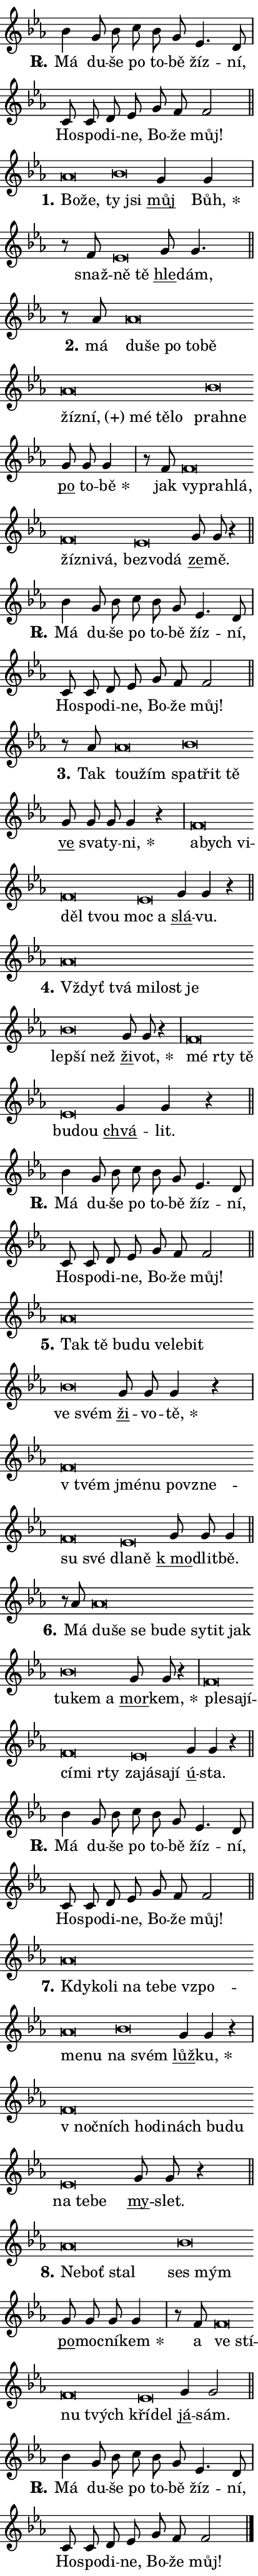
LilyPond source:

\version "2.24.0"
\header { tagline = "" }
\paper {
  indent = 0\cm
  top-margin = 0\cm
  right-margin = 0.13\cm % to fit lyric hyphens
  bottom-margin = 0\cm
  left-margin = 0\cm
  paper-width = 7\cm
  page-breaking = #ly:one-page-breaking
  system-system-spacing.basic-distance = #11
  score-system-spacing.basic-distance = #11
  ragged-last = ##f
}


%% Author: Thomas Morley
%% https://lists.gnu.org/archive/html/lilypond-user/2020-05/msg00002.html
#(define (line-position grob)
"Returns position of @var[grob} in current system:
   @code{'start}, if at first time-step
   @code{'end}, if at last time-step
   @code{'middle} otherwise
"
  (let* ((col (ly:item-get-column grob))
         (ln (ly:grob-object col 'left-neighbor))
         (rn (ly:grob-object col 'right-neighbor))
         (col-to-check-left (if (ly:grob? ln) ln col))
         (col-to-check-right (if (ly:grob? rn) rn col))
         (break-dir-left
           (and
             (ly:grob-property col-to-check-left 'non-musical #f)
             (ly:item-break-dir col-to-check-left)))
         (break-dir-right
           (and
             (ly:grob-property col-to-check-right 'non-musical #f)
             (ly:item-break-dir col-to-check-right))))
        (cond ((eqv? 1 break-dir-left) 'start)
              ((eqv? -1 break-dir-right) 'end)
              (else 'middle))))

#(define (tranparent-at-line-position vctor)
  (lambda (grob)
  "Relying on @code{line-position} select the relevant enry from @var{vctor}.
Used to determine transparency,"
    (case (line-position grob)
      ((end) (not (vector-ref vctor 0)))
      ((middle) (not (vector-ref vctor 1)))
      ((start) (not (vector-ref vctor 2))))))

noteHeadBreakVisibility =
#(define-music-function (break-visibility)(vector?)
"Makes @code{NoteHead}s transparent relying on @var{break-visibility}"
#{
  \override NoteHead.transparent =
    #(tranparent-at-line-position break-visibility)
#})

#(define delete-ledgers-for-transparent-note-heads
  (lambda (grob)
    "Reads whether a @code{NoteHead} is transparent.
If so this @code{NoteHead} is removed from @code{'note-heads} from
@var{grob}, which is supposed to be @code{LedgerLineSpanner}.
As a result ledgers are not printed for this @code{NoteHead}"
    (let* ((nhds-array (ly:grob-object grob 'note-heads))
           (nhds-list
             (if (ly:grob-array? nhds-array)
                 (ly:grob-array->list nhds-array)
                 '()))
           ;; Relies on the transparent-property being done before
           ;; Staff.LedgerLineSpanner.after-line-breaking is executed.
           ;; This is fragile ...
           (to-keep
             (remove
               (lambda (nhd)
                 (ly:grob-property nhd 'transparent #f))
               nhds-list)))
      ;; TODO find a better method to iterate over grob-arrays, similiar
      ;; to filter/remove etc for lists
      ;; For now rebuilt from scratch
      (set! (ly:grob-object grob 'note-heads)  '())
      (for-each
        (lambda (nhd)
          (ly:pointer-group-interface::add-grob grob 'note-heads nhd))
        to-keep))))

squashNotes = {
  \override NoteHead.X-extent = #'(-0.2 . 0.2)
  \override NoteHead.Y-extent = #'(-0.75 . 0)
  \override NoteHead.stencil =
    #(lambda (grob)
       (let ((pos (ly:grob-property grob 'staff-position)))
         (begin
           (if (< pos -7) (display "ERROR: Lower brevis then expected\n") (display ""))
           (if (<= pos -6) ly:text-interface::print ly:note-head::print))))
}
unSquashNotes = {
  \revert NoteHead.X-extent
  \revert NoteHead.Y-extent
  \revert NoteHead.stencil
}

hideNotes = \noteHeadBreakVisibility #begin-of-line-visible
unHideNotes = \noteHeadBreakVisibility #all-visible

% work-around for resetting accidentals
% https://lilypond.org/doc/v2.23/Documentation/notation/displaying-rhythms#unmetered-music
cadenzaMeasure = {
  \cadenzaOff
  \partial 1024 s1024
  \cadenzaOn
}

#(define-markup-command (accent layout props text) (markup?)
  "Underline accented syllable"
  (interpret-markup layout props
    #{\markup \override #'(offset . 4.3) \underline { #text }#}))

responsum = \markup \concat {
  "R" \hspace #-1.05 \path #0.1 #'((moveto 0 0.07) (lineto 0.9 0.8)) \hspace #0.05 "."
}

spaceSize = #0.6828661417322834 % exact space size for TeX Gyre Schola

\layout {
  \context {
    \Staff
    \remove "Time_signature_engraver"
    \override LedgerLineSpanner.after-line-breaking = #delete-ledgers-for-transparent-note-heads
  }
  \context {
    \Lyrics {
      \override LyricSpace.minimum-distance = \spaceSize
      \override LyricText.font-name = #"TeX Gyre Schola"
      \override LyricText.font-size = 1
      \override StanzaNumber.font-name = #"TeX Gyre Schola Bold"
      \override StanzaNumber.font-size = 1
    }
  }
  \context {
    \Score 
    \override NoteHead.text =
      #(lambda (grob) 
        (let ((pos (ly:grob-property grob 'staff-position)))
          #{\markup {
            \combine
              \halign #-0.55 \raise #(if (= pos -6) 0 0.5) \override #'(thickness . 2) \draw-line #'(3.2 . 0)
              \musicglyph "noteheads.sM1"
          }#}))
  }
}

% magnetic-lyrics.ily
%
%   written by
%     Jean Abou Samra <jean@abou-samra.fr>
%     Werner Lemberg <wl@gnu.org>
%
%   adapted by
%     Jiri Hon <jiri.hon@gmail.com>
%
% Version 2022-Apr-15

% https://www.mail-archive.com/lilypond-user@gnu.org/msg149350.html

#(define (Left_hyphen_pointer_engraver context)
   "Collect syllable-hyphen-syllable occurrences in lyrics and store
them in properties.  This engraver only looks to the left.  For
example, if the lyrics input is @code{foo -- bar}, it does the
following.

@itemize @bullet
@item
Set the @code{text} property of the @code{LyricHyphen} grob between
@q{foo} and @q{bar} to @code{foo}.

@item
Set the @code{left-hyphen} property of the @code{LyricText} grob with
text @q{foo} to the @code{LyricHyphen} grob between @q{foo} and
@q{bar}.
@end itemize

Use this auxiliary engraver in combination with the
@code{lyric-@/text::@/apply-@/magnetic-@/offset!} hook."
   (let ((hyphen #f)
         (text #f))
     (make-engraver
      (acknowledgers
       ((lyric-syllable-interface engraver grob source-engraver)
        (set! text grob)))
      (end-acknowledgers
       ((lyric-hyphen-interface engraver grob source-engraver)
        ;(when (not (grob::has-interface grob 'lyric-space-interface))
          (set! hyphen grob)));)
      ((stop-translation-timestep engraver)
       (when (and text hyphen)
         (ly:grob-set-object! text 'left-hyphen hyphen))
       (set! text #f)
       (set! hyphen #f)))))

#(define (lyric-text::apply-magnetic-offset! grob)
   "If the space between two syllables is less than the value in
property @code{LyricText@/.details@/.squash-threshold}, move the right
syllable to the left so that it gets concatenated with the left
syllable.

Use this function as a hook for
@code{LyricText@/.after-@/line-@/breaking} if the
@code{Left_@/hyphen_@/pointer_@/engraver} is active."
   (let ((hyphen (ly:grob-object grob 'left-hyphen #f)))
     (when hyphen
       (let ((left-text (ly:spanner-bound hyphen LEFT)))
         (when (grob::has-interface left-text 'lyric-syllable-interface)
           (let* ((common (ly:grob-common-refpoint grob left-text X))
                  (this-x-ext (ly:grob-extent grob common X))
                  (left-x-ext
                   (begin
                     ;; Trigger magnetism for left-text.
                     (ly:grob-property left-text 'after-line-breaking)
                     (ly:grob-extent left-text common X)))
                  ;; `delta` is the gap width between two syllables.
                  (delta (- (interval-start this-x-ext)
                            (interval-end left-x-ext)))
                  (details (ly:grob-property grob 'details))
                  (threshold (assoc-get 'squash-threshold details 0.2)))
             (when (< delta threshold)
               (let* (;; We have to manipulate the input text so that
                      ;; ligatures crossing syllable boundaries are not
                      ;; disabled.  For languages based on the Latin
                      ;; script this is essentially a beautification.
                      ;; However, for non-Western scripts it can be a
                      ;; necessity.
                      (lt (ly:grob-property left-text 'text))
                      (rt (ly:grob-property grob 'text))
                      (is-space (grob::has-interface hyphen 'lyric-space-interface))
                      (space (if is-space " " ""))
                      (extra-delta (if is-space spaceSize 0))
                      ;; Append new syllable.
                      (ltrt-space (if (and (string? lt) (string? rt))
                                (string-append lt space rt)
                                (make-concat-markup (list lt space rt))))
                      ;; Right-align `ltrt` to the right side.
                      (ltrt-space-markup (grob-interpret-markup
                               grob
                               (make-translate-markup
                                (cons (interval-length this-x-ext) 0)
                                (make-right-align-markup ltrt-space)))))
                 (begin
                   ;; Don't print `left-text`.
                   (ly:grob-set-property! left-text 'stencil #f)
                   ;; Set text and stencil (which holds all collected
                   ;; syllables so far) and shift it to the left.
                   (ly:grob-set-property! grob 'text ltrt-space)
                   (ly:grob-set-property! grob 'stencil ltrt-space-markup)
                   (ly:grob-translate-axis! grob (- (- delta extra-delta)) X))))))))))


#(define (lyric-hyphen::displace-bounds-first grob)
   ;; Make very sure this callback isn't triggered too early.
   (let ((left (ly:spanner-bound grob LEFT))
         (right (ly:spanner-bound grob RIGHT)))
     (ly:grob-property left 'after-line-breaking)
     (ly:grob-property right 'after-line-breaking)
     (ly:lyric-hyphen::print grob)))

squashThreshold = #0.4

\layout {
  \context {
    \Lyrics
    \consists #Left_hyphen_pointer_engraver
    \override LyricText.after-line-breaking =
      #lyric-text::apply-magnetic-offset!
    \override LyricHyphen.stencil = #lyric-hyphen::displace-bounds-first
    \override LyricText.details.squash-threshold = \squashThreshold
    \override LyricHyphen.minimum-distance = 0
    \override LyricHyphen.minimum-length = \squashThreshold
  }
}

squashText = \override LyricText.details.squash-threshold = 9999
unSquashText = \override LyricText.details.squash-threshold = \squashThreshold

leftText = \override LyricText.self-alignment-X = #LEFT
unLeftText = \revert LyricText.self-alignment-X

starOffset = #(lambda (grob) 
                (let ((x_offset (ly:self-alignment-interface::aligned-on-x-parent grob)))
                  (if (= x_offset 0) 0 (+ x_offset 1.2))))

star = #(define-music-function (syllable)(string?)
"Append star separator at the end of a syllable"
#{
  \once \override LyricText.X-offset = #starOffset
  \lyricmode { \markup {
    #syllable
    \override #'((font-name . "TeX Gyre Schola Bold")) \hspace #0.2 \lower #0.65 \larger "*"
  } }
#})

starAccent = #(define-music-function (syllable)(string?)
"Append star separator at the end of a syllable and make accent"
#{
  \once \override LyricText.X-offset = #starOffset
  \lyricmode { \markup {
    \accent #syllable
    \override #'((font-name . "TeX Gyre Schola Bold")) \hspace #0.2 \lower #0.65 \larger "*"
  } }
#})

breath = #(define-music-function (syllable)(string?)
"Append breathing indicator at the end of a syllable"
#{
  \lyricmode { \markup { #syllable "+" } }
#})

optionalBreath = #(define-music-function (syllable)(string?)
"Append optional breathing indicator at the end of a syllable"
#{
  \lyricmode { \markup { #syllable "(+)" } }
#})


\score {
    <<
        \new Voice = "melody" { \cadenzaOn \key es \major \relative { bes'4 g8 bes c bes g es4. d8 \cadenzaMeasure \bar "|" c8 c d es g f f2 \cadenzaMeasure \bar "||" \break } }
        \new Lyrics \lyricsto "melody" { \lyricmode { \set stanza = \responsum
Má du -- še po to -- bě žíz -- ní, Ho -- spo -- di -- ne, Bo -- že můj! } }
    >>
    \layout {}
}

\score {
    <<
        \new Voice = "melody" { \cadenzaOn \key es \major \relative { \squashNotes as'\breve*1/16 \hideNotes \breve*1/16 \bar "" \unHideNotes \unSquashNotes \squashNotes bes\breve*1/16 \hideNotes \breve*1/16 \bar "" \unHideNotes \unSquashNotes \bar "" g4 g \cadenzaMeasure \bar "|" r8 f \squashNotes es\breve*1/16 \hideNotes \breve*1/16 \bar "" \unHideNotes \unSquashNotes \bar "" g8 g4. \cadenzaMeasure \bar "||" \break } }
        \new Lyrics \lyricsto "melody" { \lyricmode { \set stanza = "1."
\leftText Bo -- \squashText že, \leftText \unLeftText \unSquashText ty \squashText jsi \unLeftText \unSquashText \markup \accent můj \star Bůh, snaž -- \leftText ně \squashText tě \unLeftText \unSquashText \markup \accent hle -- dám, } }
    >>
    \layout {}
}

\score {
    <<
        \new Voice = "melody" { \cadenzaOn \key es \major \relative { r8 as'8 \squashNotes as\breve*1/16 \hideNotes \breve*1/16 \bar "" \breve*1/16 \bar "" \breve*1/16 \bar "" \breve*1/16 \bar "" \breve*1/16 \bar "" \breve*1/16 \bar "" \breve*1/16 \bar "" \breve*1/16 \breve*1/16 \bar "" \unHideNotes \unSquashNotes \squashNotes bes\breve*1/16 \hideNotes \breve*1/16 \bar "" \unHideNotes \unSquashNotes \bar "" g8 g g4 \cadenzaMeasure \bar "|" r8 f8 \squashNotes f\breve*1/16 \hideNotes \breve*1/16 \bar "" \breve*1/16 \bar "" \breve*1/16 \bar "" \breve*1/16 \breve*1/16 \bar "" \unHideNotes \unSquashNotes \squashNotes es\breve*1/16 \hideNotes \breve*1/16 \breve*1/16 \bar "" \unHideNotes \unSquashNotes \bar "" g8 g r4 \cadenzaMeasure \bar "||" \break } }
        \new Lyrics \lyricsto "melody" { \lyricmode { \set stanza = "2."
má \leftText du -- \squashText še po to -- bě žíz -- \optionalBreath ní, mé tě -- lo \leftText \unLeftText \unSquashText pra -- \squashText hne \unLeftText \unSquashText \markup \accent po to -- \star bě jak \leftText vy -- \squashText pra -- hlá, žíz -- ni -- vá, \leftText \unLeftText \unSquashText bez -- \squashText vo -- dá \unLeftText \unSquashText \markup \accent ze -- mě. } }
    >>
    \layout {}
}

\score {
    <<
        \new Voice = "melody" { \cadenzaOn \key es \major \relative { bes'4 g8 bes c bes g es4. d8 \cadenzaMeasure \bar "|" c8 c d es g f f2 \cadenzaMeasure \bar "||" \break } }
        \new Lyrics \lyricsto "melody" { \lyricmode { \set stanza = \responsum
Má du -- še po to -- bě žíz -- ní, Ho -- spo -- di -- ne, Bo -- že můj! } }
    >>
    \layout {}
}

\score {
    <<
        \new Voice = "melody" { \cadenzaOn \key es \major \relative { r8 as'8 \squashNotes as\breve*1/16 \hideNotes \breve*1/16 \bar "" \unHideNotes \unSquashNotes \squashNotes bes\breve*1/16 \hideNotes \breve*1/16 \breve*1/16 \bar "" \unHideNotes \unSquashNotes \bar "" g8 g g g4 r \cadenzaMeasure \bar "|" \squashNotes f\breve*1/16 \hideNotes \breve*1/16 \bar "" \breve*1/16 \bar "" \breve*1/16 \breve*1/16 \bar "" \unHideNotes \unSquashNotes \squashNotes es\breve*1/16 \hideNotes \breve*1/16 \bar "" \unHideNotes \unSquashNotes \bar "" g4 g r \cadenzaMeasure \bar "||" \break } }
        \new Lyrics \lyricsto "melody" { \lyricmode { \set stanza = "3."
Tak \leftText tou -- \squashText žím \leftText \unLeftText \unSquashText spa -- \squashText třit tě \unLeftText \unSquashText \markup \accent ve sva -- ty -- \star ni, \leftText a -- \squashText bych vi -- děl tvou \leftText \unLeftText \unSquashText moc \squashText a \unLeftText \unSquashText \markup \accent slá -- vu. } }
    >>
    \layout {}
}

\score {
    <<
        \new Voice = "melody" { \cadenzaOn \key es \major \relative { \squashNotes as'\breve*1/16 \hideNotes \breve*1/16 \bar "" \breve*1/16 \bar "" \breve*1/16 \breve*1/16 \bar "" \unHideNotes \unSquashNotes \squashNotes bes\breve*1/16 \hideNotes \breve*1/16 \breve*1/16 \bar "" \unHideNotes \unSquashNotes \bar "" g8 g r4 \cadenzaMeasure \bar "|" \squashNotes f\breve*1/16 \hideNotes \breve*1/16 \breve*1/16 \bar "" \unHideNotes \unSquashNotes \squashNotes es\breve*1/16 \hideNotes \breve*1/16 \bar "" \unHideNotes \unSquashNotes \bar "" g4 g r \cadenzaMeasure \bar "||" \break } }
        \new Lyrics \lyricsto "melody" { \lyricmode { \set stanza = "4."
\leftText Vždyť \squashText tvá mi -- lost je \leftText \unLeftText \unSquashText lep -- \squashText ší než \unLeftText \unSquashText \markup \accent ži -- \star vot, \leftText mé \squashText rty tě \leftText \unLeftText \unSquashText bu -- \squashText dou \unLeftText \unSquashText \markup \accent chvá -- lit. } }
    >>
    \layout {}
}

\score {
    <<
        \new Voice = "melody" { \cadenzaOn \key es \major \relative { bes'4 g8 bes c bes g es4. d8 \cadenzaMeasure \bar "|" c8 c d es g f f2 \cadenzaMeasure \bar "||" \break } }
        \new Lyrics \lyricsto "melody" { \lyricmode { \set stanza = \responsum
Má du -- še po to -- bě žíz -- ní, Ho -- spo -- di -- ne, Bo -- že můj! } }
    >>
    \layout {}
}

\score {
    <<
        \new Voice = "melody" { \cadenzaOn \key es \major \relative { \squashNotes as'\breve*1/16 \hideNotes \breve*1/16 \bar "" \breve*1/16 \bar "" \breve*1/16 \bar "" \breve*1/16 \bar "" \breve*1/16 \breve*1/16 \bar "" \unHideNotes \unSquashNotes \squashNotes bes\breve*1/16 \hideNotes \breve*1/16 \bar "" \unHideNotes \unSquashNotes \bar "" g8 g g4 r \cadenzaMeasure \bar "|" \squashNotes f\breve*1/16 \hideNotes \breve*1/16 \bar "" \breve*1/16 \bar "" \breve*1/16 \bar "" \breve*1/16 \bar "" \breve*1/16 \breve*1/16 \bar "" \unHideNotes \unSquashNotes \squashNotes es\breve*1/16 \hideNotes \breve*1/16 \bar "" \unHideNotes \unSquashNotes \bar "" g8 g g4 \cadenzaMeasure \bar "||" \break } }
        \new Lyrics \lyricsto "melody" { \lyricmode { \set stanza = "5."
\leftText Tak \squashText tě bu -- du ve -- le -- bit \leftText \unLeftText \unSquashText ve \squashText svém \unLeftText \unSquashText \markup \accent ži -- vo -- \star tě, \leftText "v tvém" \squashText jmé -- nu po -- vzne -- su své \leftText \unLeftText \unSquashText dla -- \squashText ně \unLeftText \unSquashText \markup \accent "k mo" -- dlit -- bě. } }
    >>
    \layout {}
}

\score {
    <<
        \new Voice = "melody" { \cadenzaOn \key es \major \relative { r8 as'8 \squashNotes as\breve*1/16 \hideNotes \breve*1/16 \bar "" \breve*1/16 \bar "" \breve*1/16 \bar "" \breve*1/16 \bar "" \breve*1/16 \bar "" \breve*1/16 \breve*1/16 \bar "" \unHideNotes \unSquashNotes \squashNotes bes\breve*1/16 \hideNotes \breve*1/16 \breve*1/16 \bar "" \unHideNotes \unSquashNotes \bar "" g8 g r4 \cadenzaMeasure \bar "|" \squashNotes f\breve*1/16 \hideNotes \breve*1/16 \bar "" \breve*1/16 \bar "" \breve*1/16 \bar "" \breve*1/16 \breve*1/16 \bar "" \unHideNotes \unSquashNotes \squashNotes es\breve*1/16 \hideNotes \breve*1/16 \bar "" \breve*1/16 \breve*1/16 \bar "" \unHideNotes \unSquashNotes \bar "" g4 g r \cadenzaMeasure \bar "||" \break } }
        \new Lyrics \lyricsto "melody" { \lyricmode { \set stanza = "6."
Má \leftText du -- \squashText še se bu -- de sy -- tit jak \leftText \unLeftText \unSquashText tu -- \squashText kem a \unLeftText \unSquashText \markup \accent mor -- \star kem, \leftText ple -- \squashText sa -- jí -- cí -- mi rty \leftText \unLeftText \unSquashText za -- \squashText já -- sa -- jí \unLeftText \unSquashText \markup \accent ú -- sta. } }
    >>
    \layout {}
}

\score {
    <<
        \new Voice = "melody" { \cadenzaOn \key es \major \relative { bes'4 g8 bes c bes g es4. d8 \cadenzaMeasure \bar "|" c8 c d es g f f2 \cadenzaMeasure \bar "||" \break } }
        \new Lyrics \lyricsto "melody" { \lyricmode { \set stanza = \responsum
Má du -- še po to -- bě žíz -- ní, Ho -- spo -- di -- ne, Bo -- že můj! } }
    >>
    \layout {}
}

\score {
    <<
        \new Voice = "melody" { \cadenzaOn \key es \major \relative { \squashNotes as'\breve*1/16 \hideNotes \breve*1/16 \bar "" \breve*1/16 \bar "" \breve*1/16 \bar "" \breve*1/16 \bar "" \breve*1/16 \bar "" \breve*1/16 \bar "" \breve*1/16 \breve*1/16 \bar "" \unHideNotes \unSquashNotes \squashNotes bes\breve*1/16 \hideNotes \breve*1/16 \bar "" \unHideNotes \unSquashNotes \bar "" g4 g r \cadenzaMeasure \bar "|" \squashNotes f\breve*1/16 \hideNotes \breve*1/16 \bar "" \breve*1/16 \bar "" \breve*1/16 \bar "" \breve*1/16 \bar "" \breve*1/16 \breve*1/16 \bar "" \unHideNotes \unSquashNotes \squashNotes es\breve*1/16 \hideNotes \breve*1/16 \breve*1/16 \bar "" \unHideNotes \unSquashNotes \bar "" g8 g r4 \cadenzaMeasure \bar "||" \break } }
        \new Lyrics \lyricsto "melody" { \lyricmode { \set stanza = "7."
\leftText Kdy -- \squashText ko -- li na te -- be vzpo -- me -- nu \leftText \unLeftText \unSquashText na \squashText svém \unLeftText \unSquashText \markup \accent lůž -- \star ku, \leftText "v noč" -- \squashText ních ho -- di -- nách bu -- du \leftText \unLeftText \unSquashText na \squashText te -- be \unLeftText \unSquashText \markup \accent my -- slet. } }
    >>
    \layout {}
}

\score {
    <<
        \new Voice = "melody" { \cadenzaOn \key es \major \relative { \squashNotes as'\breve*1/16 \hideNotes \breve*1/16 \breve*1/16 \bar "" \unHideNotes \unSquashNotes \squashNotes bes\breve*1/16 \hideNotes \breve*1/16 \bar "" \unHideNotes \unSquashNotes \bar "" g8 g g g4 \cadenzaMeasure \bar "|" r8 f8 \squashNotes f\breve*1/16 \hideNotes \breve*1/16 \bar "" \breve*1/16 \breve*1/16 \bar "" \unHideNotes \unSquashNotes \squashNotes es\breve*1/16 \hideNotes \breve*1/16 \bar "" \unHideNotes \unSquashNotes \bar "" g4 g2 \cadenzaMeasure \bar "||" \break } }
        \new Lyrics \lyricsto "melody" { \lyricmode { \set stanza = "8."
\leftText Ne -- \squashText boť stal \leftText \unLeftText \unSquashText ses \squashText mým \unLeftText \unSquashText \markup \accent po -- moc -- ní -- \star kem a \leftText ve \squashText stí -- nu tvých \leftText \unLeftText \unSquashText kří -- \squashText del \unLeftText \unSquashText \markup \accent já -- sám. } }
    >>
    \layout {}
}

\score {
    <<
        \new Voice = "melody" { \cadenzaOn \key es \major \relative { bes'4 g8 bes c bes g es4. d8 \cadenzaMeasure \bar "|" c8 c d es g f f2 \cadenzaMeasure \bar "||" \break } \bar "|." }
        \new Lyrics \lyricsto "melody" { \lyricmode { \set stanza = \responsum
Má du -- še po to -- bě žíz -- ní, Ho -- spo -- di -- ne, Bo -- že můj! } }
    >>
    \layout {}
}
